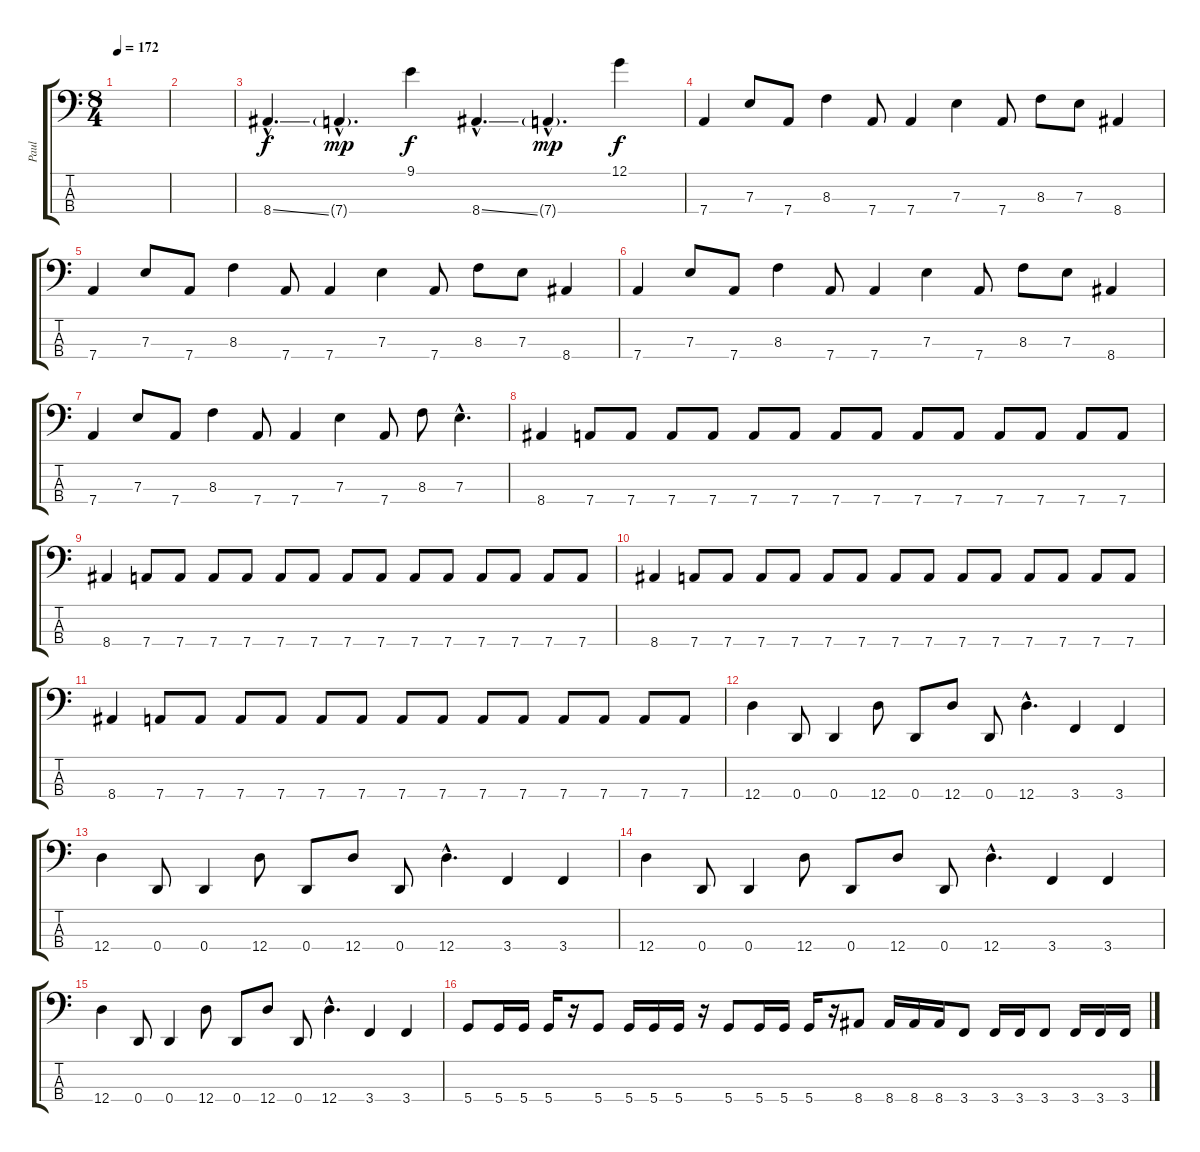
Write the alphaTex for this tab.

\track ("Paul" "Paul") {instrument electricbassfinger}
\staff {score tabs}
\tuning (G2 D2 A1 D1) {hide}
\ts (8 4)
\tempo 172
\clef f4
\ks c
|
|
8.4{ss hac}.4{d} 7.4{g hac}.4{d dy mp} 9.1.4{dy f} 8.4{ss hac}.4{d} 7.4{g hac}.4{d dy mp} 12.1.4{dy f} |
7.4.4 7.3.8 7.4.8 8.3.4 7.4.8 7.4.4 7.3.4 7.4.8 8.3.8 7.3.8 8.4.4 |
7.4.4 7.3.8 7.4.8 8.3.4 7.4.8 7.4.4 7.3.4 7.4.8 8.3.8 7.3.8 8.4.4 |
7.4.4 7.3.8 7.4.8 8.3.4 7.4.8 7.4.4 7.3.4 7.4.8 8.3.8 7.3.8 8.4.4 |
7.4.4 7.3.8 7.4.8 8.3.4 7.4.8 7.4.4 7.3.4 7.4.8 8.3.8 7.3{hac}.4{d} |
8.4.4 7.4.8 7.4.8 7.4.8 7.4.8 7.4.8 7.4.8 7.4.8 7.4.8 7.4.8 7.4.8 7.4.8 7.4.8 7.4.8 7.4.8 |
8.4.4 7.4.8 7.4.8 7.4.8 7.4.8 7.4.8 7.4.8 7.4.8 7.4.8 7.4.8 7.4.8 7.4.8 7.4.8 7.4.8 7.4.8 |
8.4.4 7.4.8 7.4.8 7.4.8 7.4.8 7.4.8 7.4.8 7.4.8 7.4.8 7.4.8 7.4.8 7.4.8 7.4.8 7.4.8 7.4.8 |
8.4.4 7.4.8 7.4.8 7.4.8 7.4.8 7.4.8 7.4.8 7.4.8 7.4.8 7.4.8 7.4.8 7.4.8 7.4.8 7.4.8 7.4.8 |
12.4.4 0.4.8 0.4.4 12.4.8 0.4.8 12.4.8 0.4.8 12.4{hac}.4{d} 3.4.4 3.4.4 |
12.4.4 0.4.8 0.4.4 12.4.8 0.4.8 12.4.8 0.4.8 12.4{hac}.4{d} 3.4.4 3.4.4 |
12.4.4 0.4.8 0.4.4 12.4.8 0.4.8 12.4.8 0.4.8 12.4{hac}.4{d} 3.4.4 3.4.4 |
12.4.4 0.4.8 0.4.4 12.4.8 0.4.8 12.4.8 0.4.8 12.4{hac}.4{d} 3.4.4 3.4.4 |
5.4.8 5.4.16 5.4.16 5.4.16 r.16 5.4.8 5.4.16 5.4.16 5.4.16 r.16 5.4.8 5.4.16 5.4.16 5.4.16 r.16 8.4.8 8.4.16 8.4.16 8.4.16 3.4.8 3.4.16 3.4.16 3.4.8 3.4.16 3.4.16 3.4.16
